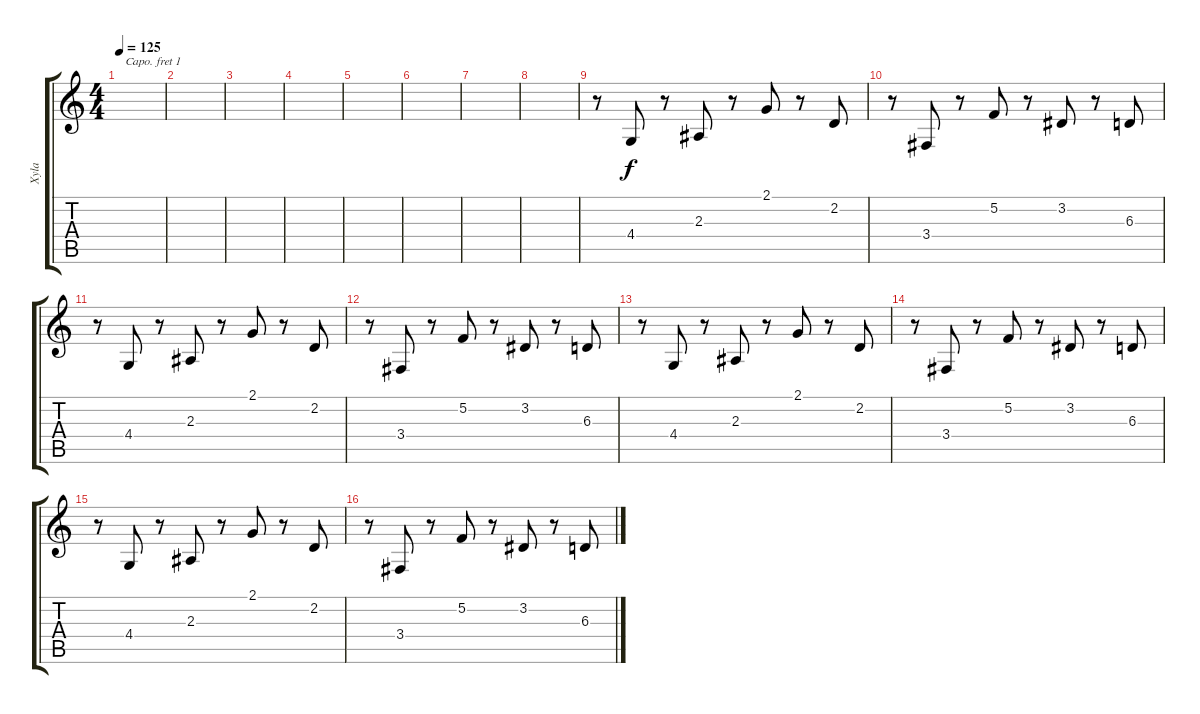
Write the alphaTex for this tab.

\track ("Xyla" "Xyla") {instrument pad1newage}
\staff {score tabs}
\capo 1
\tuning (E4 B3 G3 D3 A2 E2) {hide}
\ts (4 4)
\tempo 125
\clef g2
\ks c
|
|
|
|
|
|
|
|
r.8 4.4.8 r.8 2.3.8 r.8 2.1.8 r.8 2.2.8 |
r.8 3.4.8 r.8 5.2.8 r.8 3.2.8 r.8 6.3.8 |
r.8 4.4.8 r.8 2.3.8 r.8 2.1.8 r.8 2.2.8 |
r.8 3.4.8 r.8 5.2.8 r.8 3.2.8 r.8 6.3.8 |
r.8 4.4.8 r.8 2.3.8 r.8 2.1.8 r.8 2.2.8 |
r.8 3.4.8 r.8 5.2.8 r.8 3.2.8 r.8 6.3.8 |
r.8 4.4.8 r.8 2.3.8 r.8 2.1.8 r.8 2.2.8 |
r.8 3.4.8 r.8 5.2.8 r.8 3.2.8 r.8 6.3.8
